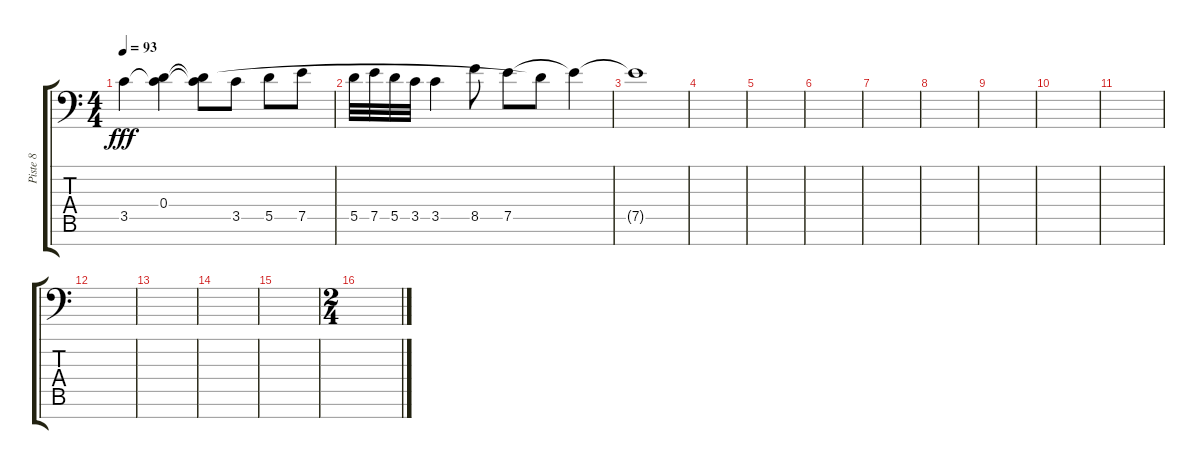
\track ("Piste 8" "Piste 8") {instrument distortionguitar}
\staff {score tabs}
\tuning (E4 B3 G3 D3 A2 E2 C-1) {hide}
\ts (4 4)
\tempo 93
\clef f4
\ks c
3.5.4{dy fff} (0.4 3.5{t}).4 (0.4{t} 3.5{t}).8 3.5.8 5.5.8 7.5.8 |
5.5.32 7.5.32 5.5.32 3.5.32 3.5.4 8.5.8 7.5.8 0.4{t}.8 7.5{t}.4 |
7.5{t}.1 |
|
|
|
|
|
|
|
|
|
|
|
|
\ts (2 4)
